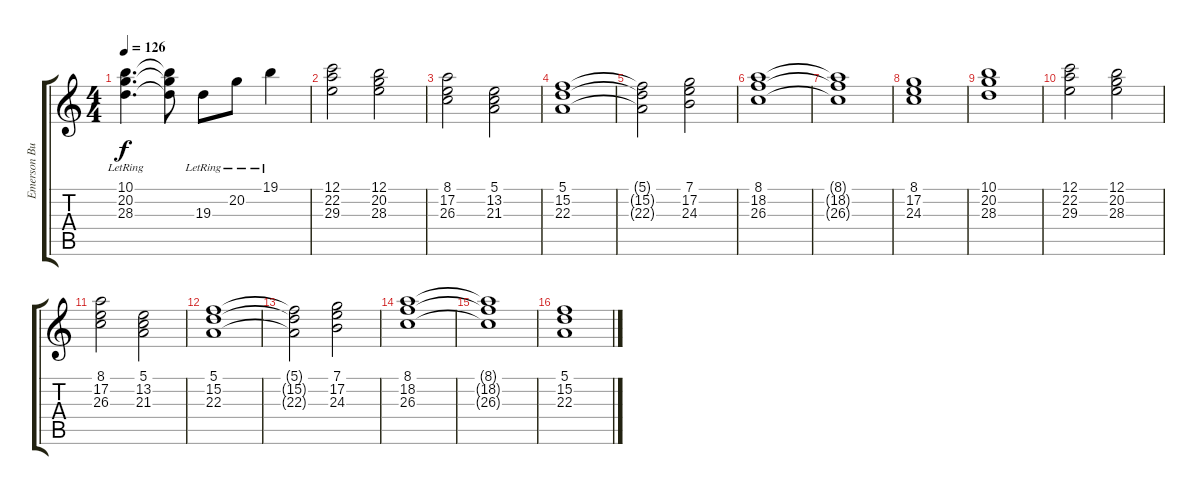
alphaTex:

\track ("Emerson Burton (Keyboard)" "Emerson Bu") {instrument pad2warm}
\staff {score tabs}
\tuning (E4 B3 G3 D3 A2 E2) {hide}
\ts (4 4)
\tempo 126
\clef g2
\ks c
(10.1{lr} 20.2{lr} 28.3{lr}).4{d dy f} (10.1{t} 20.2{t} 28.3{t}).8 19.3{lr}.8 20.2{lr}.8 19.1{lr}.4 |
(12.1 22.2 29.3).2 (12.1 20.2 28.3).2 |
(8.1 17.2 26.3).2 (5.1 13.2 21.3).2 |
(5.1 15.2 22.3).1 |
(5.1{t} 15.2{t} 22.3{t}).2 (7.1 17.2 24.3).2 |
(8.1 18.2 26.3).1 |
(8.1{t} 18.2{t} 26.3{t}).1 |
(8.1 17.2 24.3).1 |
(10.1 20.2 28.3).1 |
(12.1 22.2 29.3).2 (12.1 20.2 28.3).2 |
(8.1 17.2 26.3).2 (5.1 13.2 21.3).2 |
(5.1 15.2 22.3).1 |
(5.1{t} 15.2{t} 22.3{t}).2 (7.1 17.2 24.3).2 |
(8.1 18.2 26.3).1 |
(8.1{t} 18.2{t} 26.3{t}).1 |
(5.1 15.2 22.3).1
